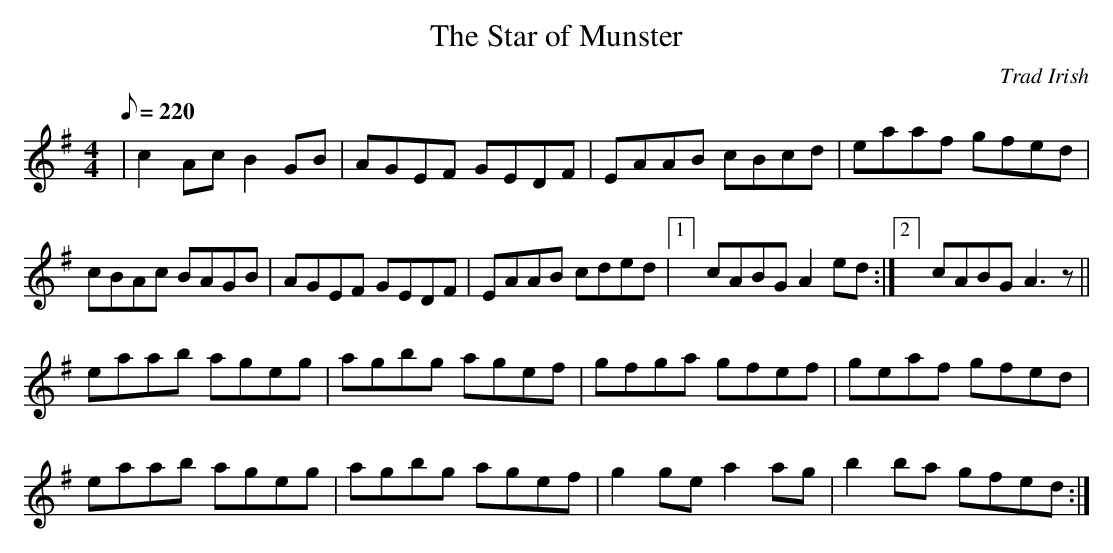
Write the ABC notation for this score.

X:1
T:The Star of Munster
M:4/4
L:1/8
Q:220
C:Trad Irish
K:A Dor
|c2 Ac B2 GB|AGEF GEDF|EAAB cBcd|eaaf gfed|!
cBAc BAGB|AGEF GEDF|EAAB cded|1]cABG A2 ed:|2]cABG A3 z||!
eaab ageg|agbg agef|gfga gfef|geaf gfed|!
eaab ageg|agbg agef|g2 ge a2 ag|b2 ba gfed:|!
